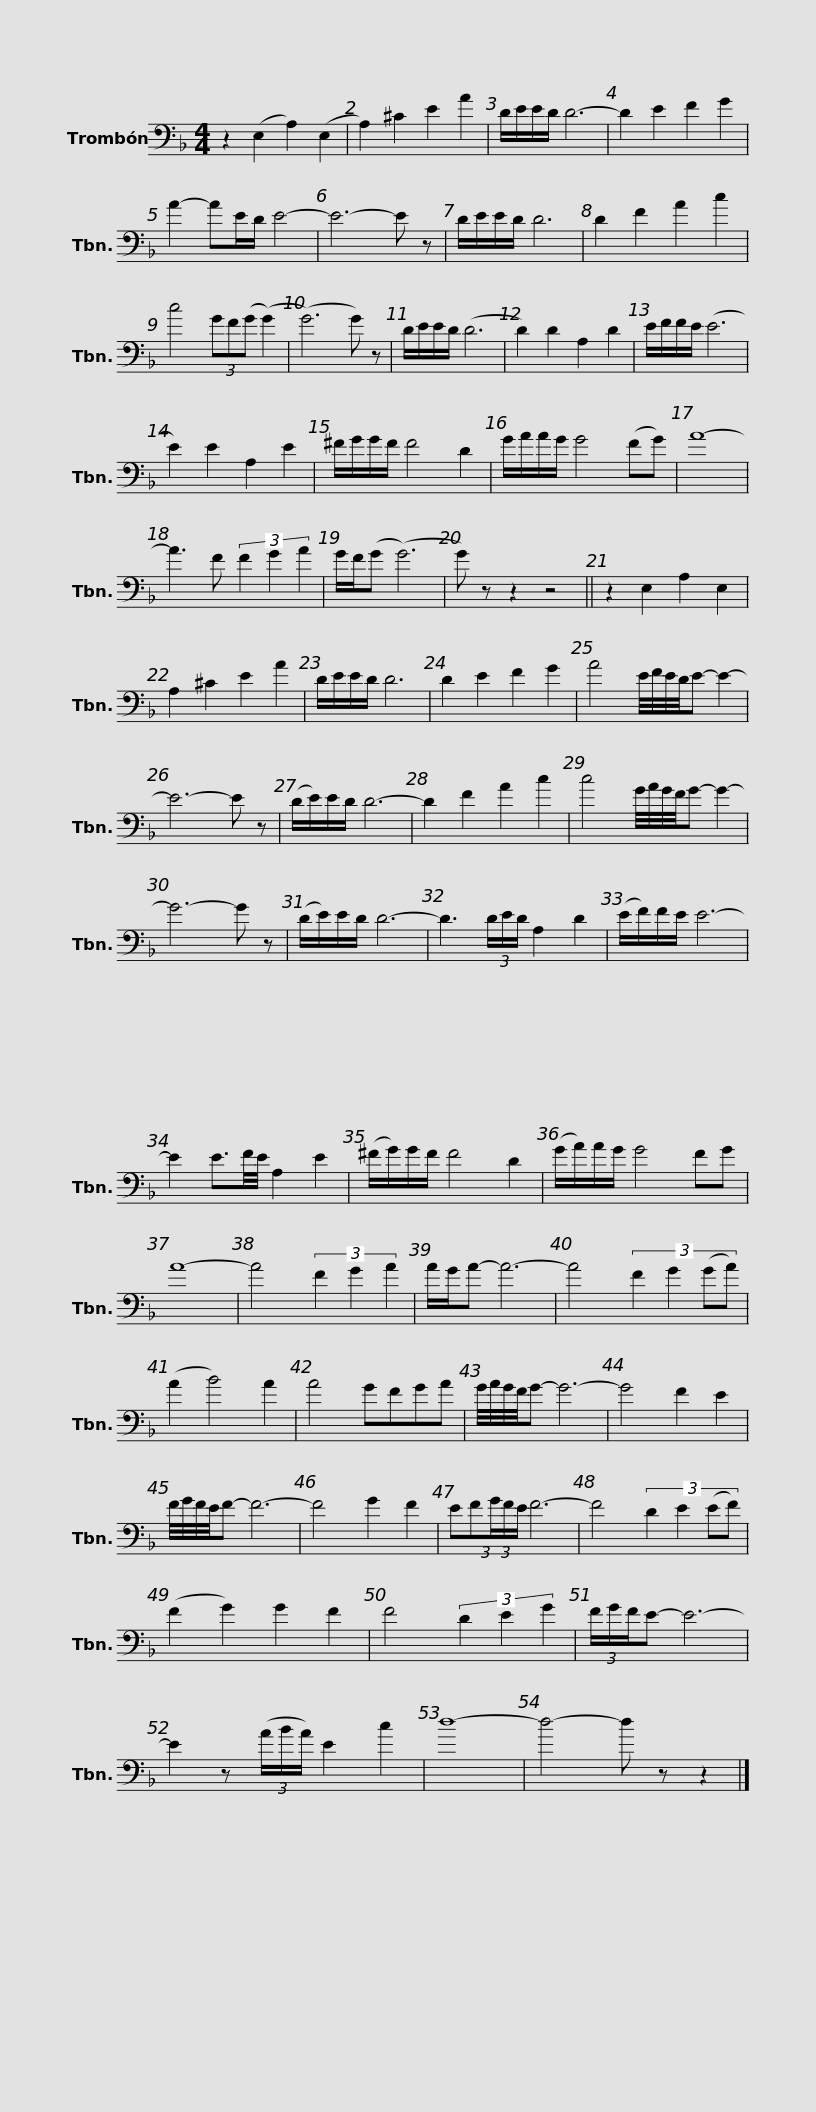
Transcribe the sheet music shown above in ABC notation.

X:1
L:1/8
M:4/4
I:linebreak $
K:F
V:1 bass
V:1
 z2 (E,2 A,2) (E,2 | A,2) ^C2 E2 A2 | D/E/E/D/ D6- | D2 E2 F2 G2 | A2- AE/D/ E4- | %5
 E6- E z | D/E/E/D/ D6 |$ D2 F2 A2 c2 | c4 (3GF(G (G2) | (G6) G) z | %10
 D/E/E/D/ (D6 | D2) D2 A,2 D2 | E/F/F/E/ (E6 | E2) E2- A,2 E2 |$ ^F/G/G/F/ F4 D2 | %15
 G/A/A/G/ G4 (FG) | A8- | A3 F (3F2 G2 A2 | G/F/(G (G6) | G) z z2 z4 ||$ %20
 z2 E,2 A,2 E,2 | A,2 ^C2 E2 A2 | D/E/E/D/ D6 | D2 E2 F2 G2 | A4 E/4F/4E/4D/4E- E2- | %25
 E6- E z | (D/E/)E/D/ D6- |$ D2 F2 A2 c2 | c4 G/4A/4G/4F/4G- G2- | G6- G z | %30
 (D/E/)E/D/ D6- | D3 (3D/E/D/ A,2 D2 | (E/F/)F/E/ E6- |$ E2 E3/2F/4E/4 A,2 E2 | (^F/G/)G/F/ F4 D2 | %35
 (G/A/)A/G/ G4 FG | A8- | A4 (3F2 G2 A2 | A/G/A- A6- |$ A4 (3:2:4F2 G2 (GA) | %40
 (A2 B4) A2 | A4 GFGA | G/4A/4G/4F/4G- G6- | G4 F2 E2 | F/4G/4F/4E/4F- F6- | %45
 F4 G2 F2 |$ (3:2:5EF(3G/F/E/ F6- | F4 (3:2:4D2 E2 (EF) | (F2 G2) G2 F2 | F4 (3D2 E2 G2 | %50
 (3F/G/F/E- E6- | E2 z (3(A/B/A/) E2 c2 |$ d8- | d4- d z z2 |] %54
